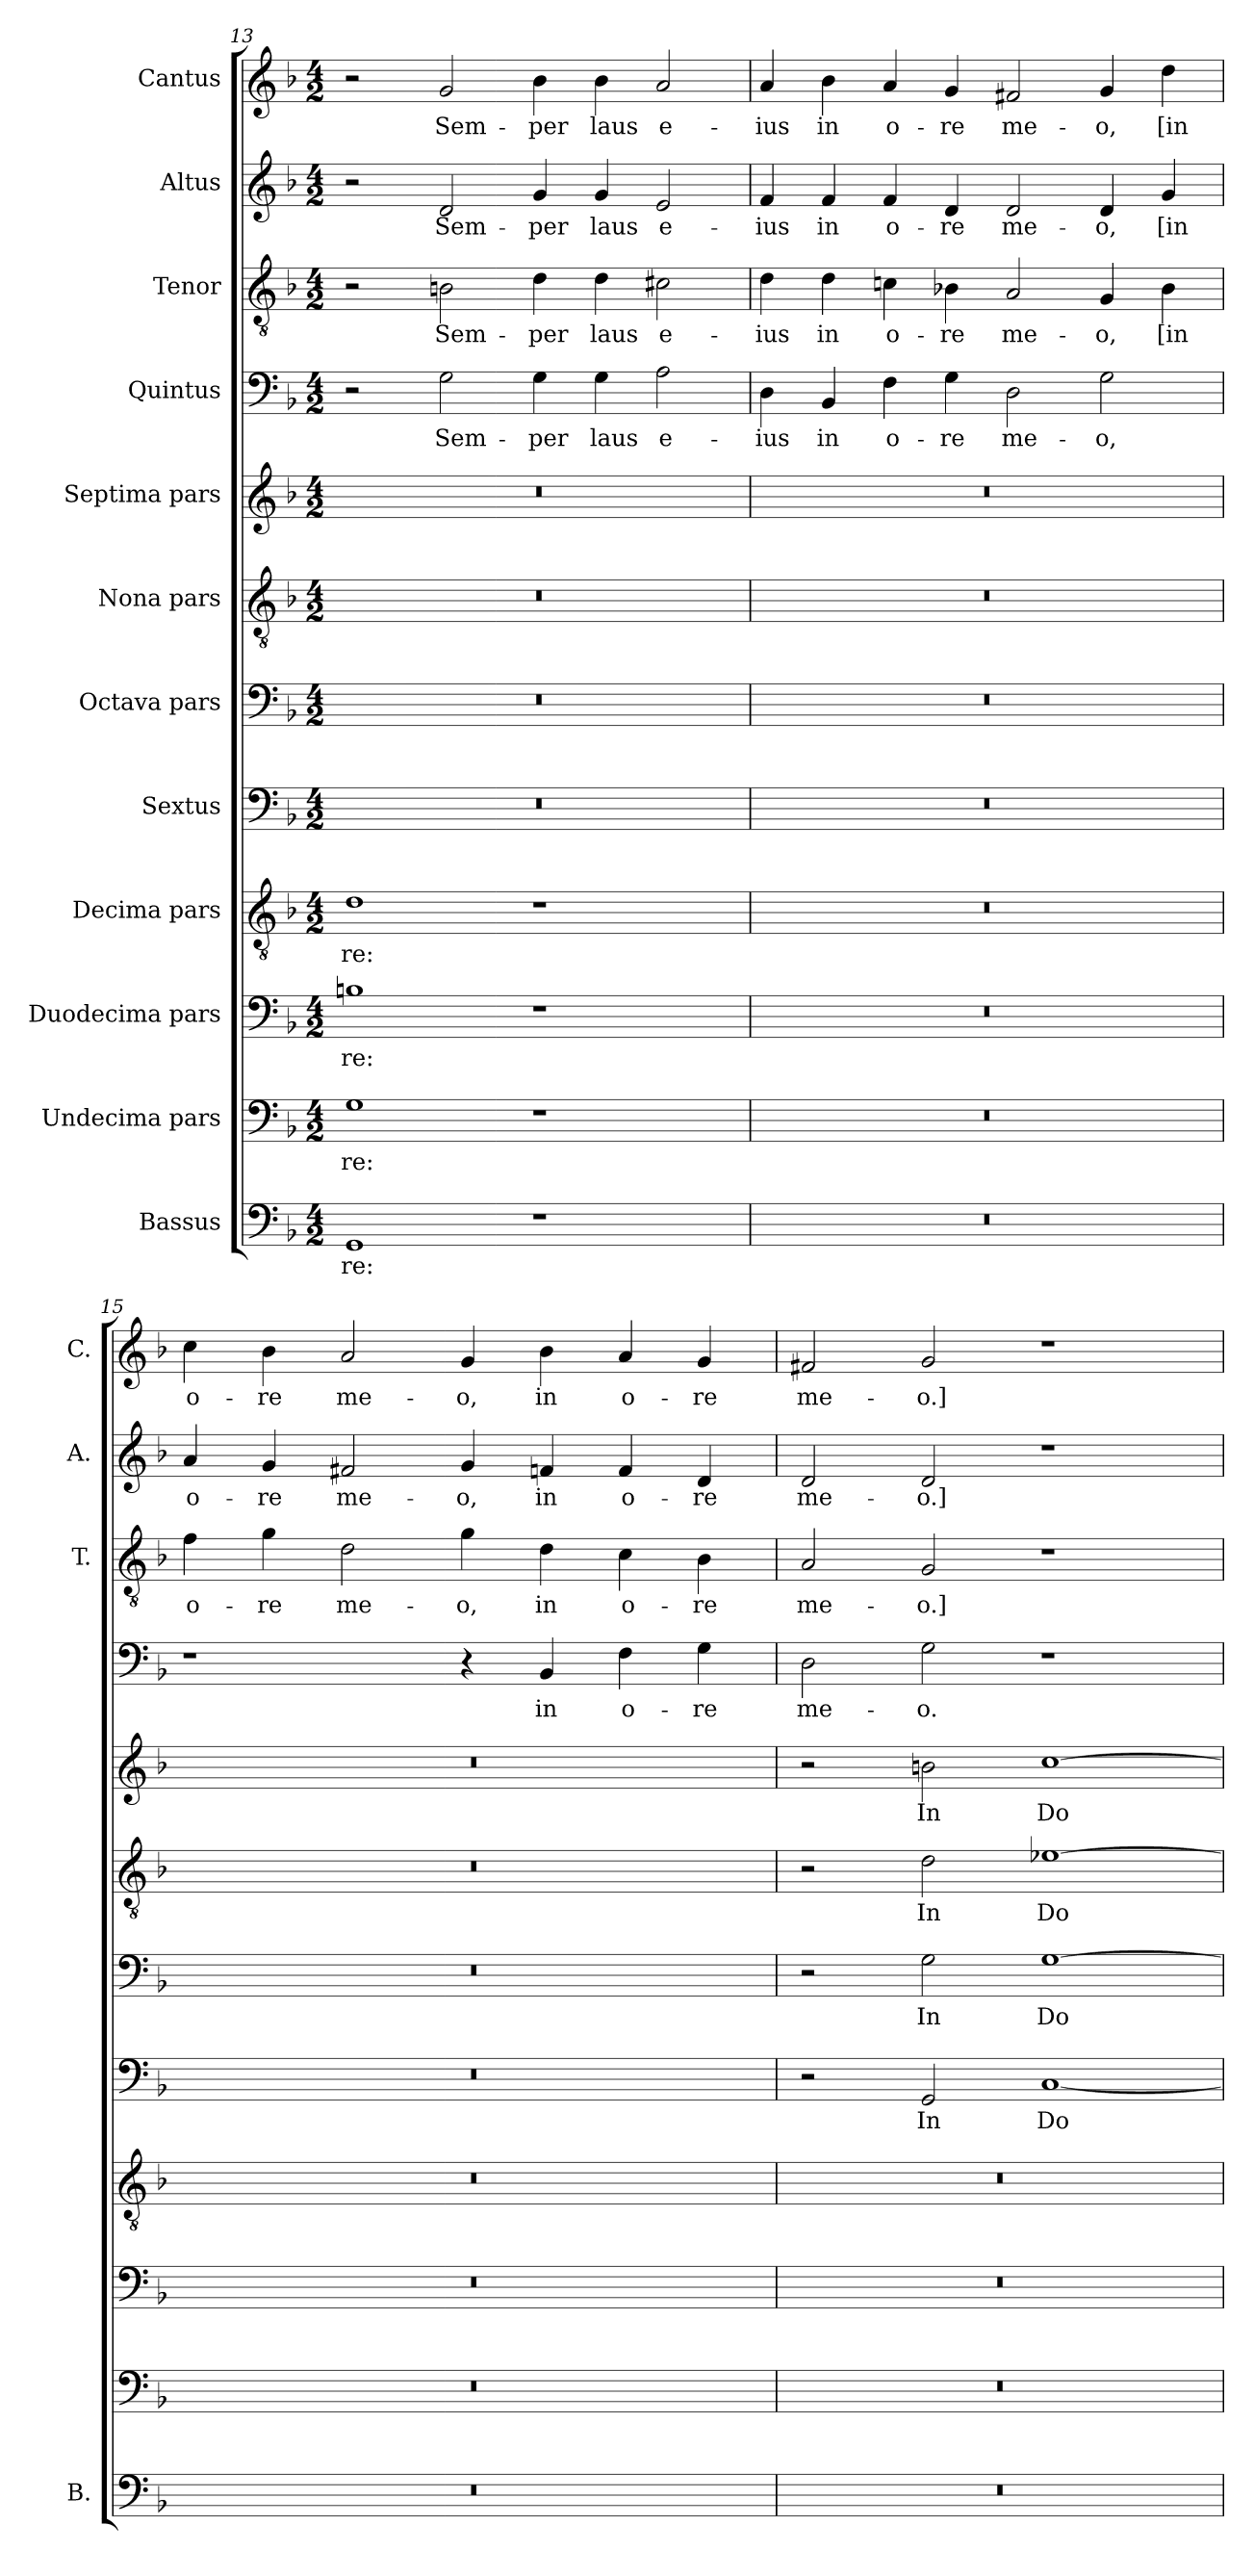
**kern	**text	**kern	**text	**kern	**text	**kern	**text	**kern	**text	**kern	**text	**kern	**text	**kern	**text	**kern	**text	**kern	**text	**kern	**text	**kern	**text
*part12	*part12	*part11	*part11	*part10	*part10	*part9	*part9	*part8	*part8	*part7	*part7	*part6	*part6	*part5	*part5	*part4	*part4	*part3	*part3	*part2	*part2	*part1	*part1
*staff12	*staff12	*staff11	*staff11	*staff10	*staff10	*staff9	*staff9	*staff8	*staff8	*staff7	*staff7	*staff6	*staff6	*staff5	*staff5	*staff4	*staff4	*staff3	*staff3	*staff2	*staff2	*staff1	*staff1
*I"Bassus	*	*I"Undecima pars	*	*I"Duodecima pars	*	*I"Decima pars	*	*I"Sextus	*	*I"Octava pars	*	*I"Nona pars	*	*I"Septima pars	*	*I"Quintus	*	*I"Tenor	*	*I"Altus	*	*I"Cantus	*
*I'B.	*	*	*	*	*	*	*	*	*	*	*	*	*	*	*	*	*	*I'T.	*	*I'A.	*	*I'C.	*
*clefF4	*	*clefF4	*	*clefF4	*	*clefGv2	*	*clefF4	*	*clefF4	*	*clefGv2	*	*clefG2	*	*clefF4	*	*clefGv2	*	*clefG2	*	*clefG2	*
*	*	*	*	*	*	*ITrd7c12	*	*	*	*	*	*ITrd7c12	*	*	*	*	*	*ITrd7c12	*	*	*	*	*
*k[b-]	*	*k[b-]	*	*k[b-]	*	*k[b-]	*	*k[b-]	*	*k[b-]	*	*k[b-]	*	*k[b-]	*	*k[b-]	*	*k[b-]	*	*k[b-]	*	*k[b-]	*
*F:	*	*F:	*	*F:	*	*F:	*	*F:	*	*F:	*	*F:	*	*F:	*	*F:	*	*F:	*	*F:	*	*F:	*
*M4/2	*	*M4/2	*	*M4/2	*	*M4/2	*	*M4/2	*	*M4/2	*	*M4/2	*	*M4/2	*	*M4/2	*	*M4/2	*	*M4/2	*	*M4/2	*
=13	=13	=13	=13	=13	=13	=13	=13	=13	=13	=13	=13	=13	=13	=13	=13	=13	=13	=13	=13	=13	=13	=13	=13
!	!LO:LY:b	!	!LO:LY:b	!	!LO:LY:b	!	!LO:LY:b	!LO:N:vis=1	!	!LO:N:vis=1	!	!LO:N:vis=1	!	!LO:N:vis=1	!	!	!	!	!	!	!	!	!
1GG	-re:	1G	-re:	1Bn	-re:	1D	-re:	0r	.	0r	.	0r	.	0r	.	2r	.	2r	.	2r	.	2r	.
!	!	!	!	!	!	!	!	!	!	!	!	!	!	!	!	!	!LO:LY:b	!	!LO:LY:b	!	!LO:LY:b	!	!LO:LY:b
.	.	.	.	.	.	.	.	.	.	.	.	.	.	.	.	2G\	Sem-	2BBn\	Sem-	2d/	Sem-	2g/	Sem-
!	!	!	!	!	!	!	!	!	!	!	!	!	!	!	!	!	!LO:LY:b	!	!LO:LY:b	!	!LO:LY:b	!	!LO:LY:b
1r	.	1r	.	1r	.	1r	.	.	.	.	.	.	.	.	.	4G\	-per	4D\	-per	4g/	-per	4b-\	-per
!	!	!	!	!	!	!	!	!	!	!	!	!	!	!	!	!	!LO:LY:b	!	!LO:LY:b	!	!LO:LY:b	!	!LO:LY:b
.	.	.	.	.	.	.	.	.	.	.	.	.	.	.	.	4G\	laus	4D\	laus	4g/	laus	4b-\	laus
!	!	!	!	!	!	!	!	!	!	!	!	!	!	!	!	!	!LO:LY:b	!	!LO:LY:b	!	!LO:LY:b	!	!LO:LY:b
.	.	.	.	.	.	.	.	.	.	.	.	.	.	.	.	2A\	e-	2C#X\	e-	2e/	e-	2a/	e-
=14	=14	=14	=14	=14	=14	=14	=14	=14	=14	=14	=14	=14	=14	=14	=14	=14	=14	=14	=14	=14	=14	=14	=14
!LO:N:vis=1	!	!LO:N:vis=1	!	!LO:N:vis=1	!	!LO:N:vis=1	!	!LO:N:vis=1	!	!LO:N:vis=1	!	!LO:N:vis=1	!	!LO:N:vis=1	!	!	!LO:LY:b	!	!LO:LY:b	!	!LO:LY:b	!	!LO:LY:b
0r	.	0r	.	0r	.	0r	.	0r	.	0r	.	0r	.	0r	.	4D\	-ius	4D\	-ius	4f/	-ius	4a/	-ius
!	!	!	!	!	!	!	!	!	!	!	!	!	!	!	!	!	!LO:LY:b	!	!LO:LY:b	!	!LO:LY:b	!	!LO:LY:b
.	.	.	.	.	.	.	.	.	.	.	.	.	.	.	.	4BB-/	in	4D\	in	4f/	in	4b-\	in
!	!	!	!	!	!	!	!	!	!	!	!	!	!	!	!	!	!LO:LY:b	!	!LO:LY:b	!	!LO:LY:b	!	!LO:LY:b
.	.	.	.	.	.	.	.	.	.	.	.	.	.	.	.	4F\	o-	4Cn\	o-	4f/	o-	4a/	o-
!	!	!	!	!	!	!	!	!	!	!	!	!	!	!	!	!	!LO:LY:b	!	!LO:LY:b	!	!LO:LY:b	!	!LO:LY:b
.	.	.	.	.	.	.	.	.	.	.	.	.	.	.	.	4G\	-re	4BB-X\	-re	4d/	-re	4g/	-re
!	!	!	!	!	!	!	!	!	!	!	!	!	!	!	!	!	!LO:LY:b	!	!LO:LY:b	!	!LO:LY:b	!	!LO:LY:b
.	.	.	.	.	.	.	.	.	.	.	.	.	.	.	.	2D\	me-	2AA/	me-	2d/	me-	2f#X/	me-
!	!	!	!	!	!	!	!	!	!	!	!	!	!	!	!	!	!LO:LY:b	!	!LO:LY:b	!	!LO:LY:b	!	!LO:LY:b
.	.	.	.	.	.	.	.	.	.	.	.	.	.	.	.	2G\	-o,	4GG/	-o,	4d/	-o,	4g/	-o,
!	!	!	!	!	!	!	!	!	!	!	!	!	!	!	!	!	!	!	!LO:LY:b	!	!LO:LY:b	!	!LO:LY:b
.	.	.	.	.	.	.	.	.	.	.	.	.	.	.	.	.	.	4BB-\	[in	4g/	[in	4dd\	[in
=15	=15	=15	=15	=15	=15	=15	=15	=15	=15	=15	=15	=15	=15	=15	=15	=15	=15	=15	=15	=15	=15	=15	=15
!LO:N:vis=1	!	!LO:N:vis=1	!	!LO:N:vis=1	!	!LO:N:vis=1	!	!LO:N:vis=1	!	!LO:N:vis=1	!	!LO:N:vis=1	!	!LO:N:vis=1	!	!	!	!	!LO:LY:b	!	!LO:LY:b	!	!LO:LY:b
0r	.	0r	.	0r	.	0r	.	0r	.	0r	.	0r	.	0r	.	1r	.	4F\	o-	4a/	o-	4cc\	o-
!	!	!	!	!	!	!	!	!	!	!	!	!	!	!	!	!	!	!	!LO:LY:b	!	!LO:LY:b	!	!LO:LY:b
.	.	.	.	.	.	.	.	.	.	.	.	.	.	.	.	.	.	4G\	-re	4g/	-re	4b-\	-re
!	!	!	!	!	!	!	!	!	!	!	!	!	!	!	!	!	!	!	!LO:LY:b	!	!LO:LY:b	!	!LO:LY:b
.	.	.	.	.	.	.	.	.	.	.	.	.	.	.	.	.	.	2D\	me-	2f#X/	me-	2a/	me-
!	!	!	!	!	!	!	!	!	!	!	!	!	!	!	!	!	!	!	!LO:LY:b	!	!LO:LY:b	!	!LO:LY:b
.	.	.	.	.	.	.	.	.	.	.	.	.	.	.	.	4r	.	4G\	-o,	4g/	-o,	4g/	-o,
!	!	!	!	!	!	!	!	!	!	!	!	!	!	!	!	!	!LO:LY:b	!	!LO:LY:b	!	!LO:LY:b	!	!LO:LY:b
.	.	.	.	.	.	.	.	.	.	.	.	.	.	.	.	4BB-/	in	4D\	in	4fn/	in	4b-\	in
!	!	!	!	!	!	!	!	!	!	!	!	!	!	!	!	!	!LO:LY:b	!	!LO:LY:b	!	!LO:LY:b	!	!LO:LY:b
.	.	.	.	.	.	.	.	.	.	.	.	.	.	.	.	4F\	o-	4C\	o-	4f/	o-	4a/	o-
!	!	!	!	!	!	!	!	!	!	!	!	!	!	!	!	!	!LO:LY:b	!	!LO:LY:b	!	!LO:LY:b	!	!LO:LY:b
.	.	.	.	.	.	.	.	.	.	.	.	.	.	.	.	4G\	-re	4BB-\	-re	4d/	-re	4g/	-re
=16	=16	=16	=16	=16	=16	=16	=16	=16	=16	=16	=16	=16	=16	=16	=16	=16	=16	=16	=16	=16	=16	=16	=16
!LO:N:vis=1	!	!LO:N:vis=1	!	!LO:N:vis=1	!	!LO:N:vis=1	!	!	!	!	!	!	!	!	!	!	!LO:LY:b	!	!LO:LY:b	!	!LO:LY:b	!	!LO:LY:b
0r	.	0r	.	0r	.	0r	.	2r	.	2r	.	2r	.	2r	.	2D\	me-	2AA/	me-	2d/	me-	2f#X/	me-
!	!	!	!	!	!	!	!	!	!LO:LY:b	!	!LO:LY:b	!	!LO:LY:b	!	!LO:LY:b	!	!LO:LY:b	!	!LO:LY:b	!	!LO:LY:b	!	!LO:LY:b
.	.	.	.	.	.	.	.	2GG/	In	2G\	In	2D\	In	2bn\	In	2G\	-o.	2GG/	-o.]	2d/	-o.]	2g/	-o.]
!	!	!	!	!	!	!	!	!	!LO:LY:b	!	!LO:LY:b	!	!LO:LY:b	!	!LO:LY:b	!	!	!	!	!	!	!	!
.	.	.	.	.	.	.	.	[<1C	Do-	[>1G	Do-	[>1E-X	Do-	[>1cc	Do-	1r	.	1r	.	1r	.	1r	.
=	=	=	=	=	=	=	=	=	=	=	=	=	=	=	=	=	=	=	=	=	=	=	=
*-	*-	*-	*-	*-	*-	*-	*-	*-	*-	*-	*-	*-	*-	*-	*-	*-	*-	*-	*-	*-	*-	*-	*-
